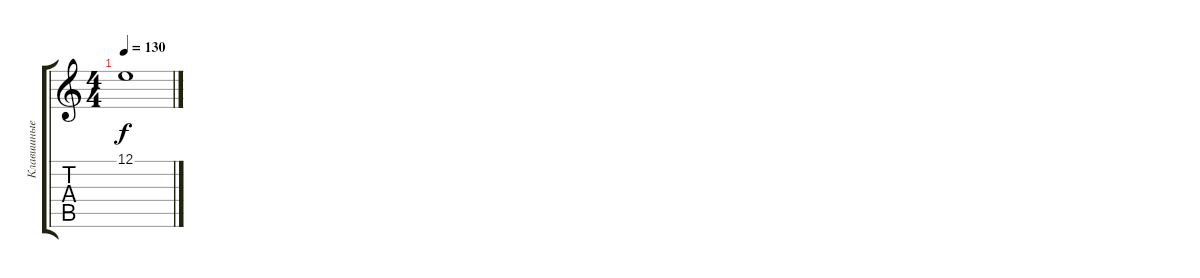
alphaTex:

\track ("Клавишные" "Клавишные") {instrument stringensemble1}
\staff {score tabs}
\tuning (E4 B3 G3 D3 A2 E2) {hide}
\ts (4 4)
\tempo 130
\clef g2
\ks c
12.1.1{dy f}
